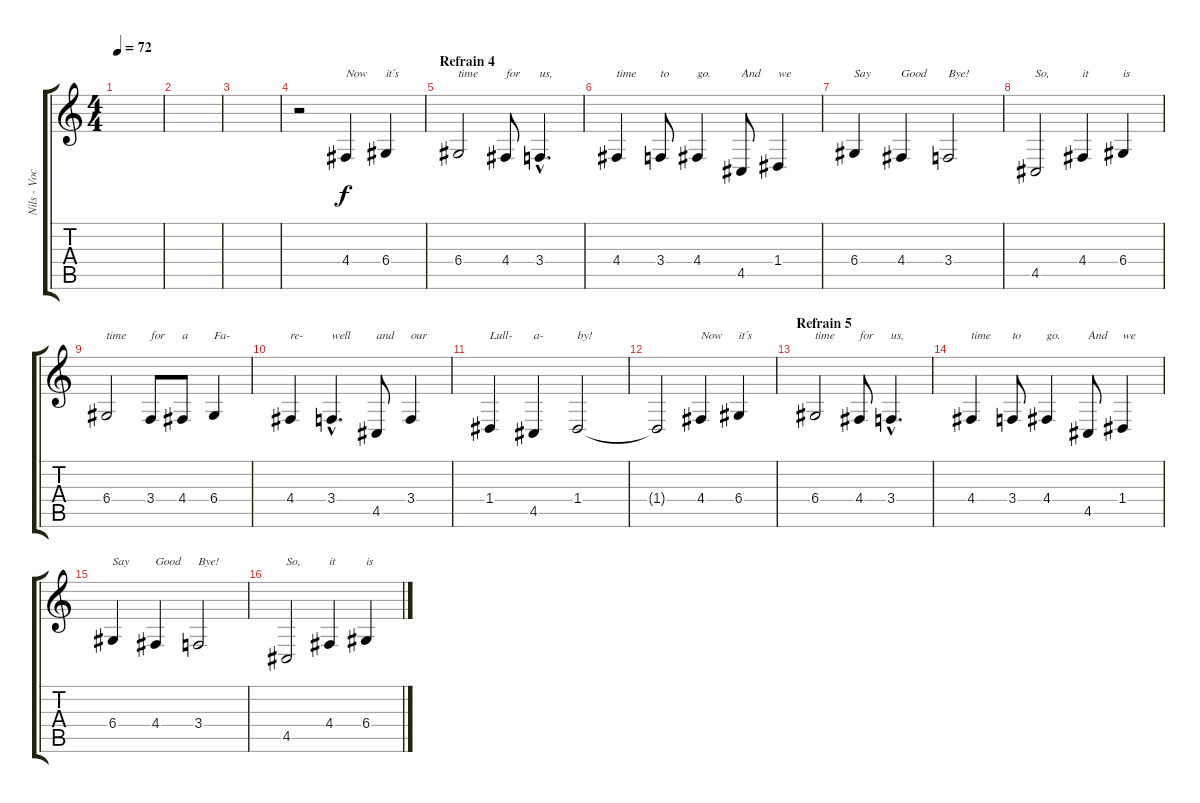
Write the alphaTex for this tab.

\track ("Nils - Vocals" "Nils - Voc") {instrument lead6voice}
\staff {score tabs}
\tuning (E4 B3 G3 D3 A2 E2) {hide}
\ts (4 4)
\tempo 72
\clef g2
\ks c
|
|
|
r.2 4.4.4{txt "Now"} 6.4.4{txt "it´s"} |
\section ("" "Refrain 4")
6.4.2{txt "time"} 4.4.8{txt "for"} 3.4{hac}.4{d txt "us,"} |
4.4.4{txt "time"} 3.4.8{txt "to"} 4.4.4{txt "go."} 4.5.8{txt "And"} 1.4.4{txt "we"} |
6.4.4{txt "Say"} 4.4.4{txt "Good"} 3.4.2{txt "Bye!"} |
4.5.2{txt "So,"} 4.4.4{txt "it"} 6.4.4{txt "is"} |
6.4.2{txt "time"} 3.4.8{txt "for"} 4.4.8{txt "a"} 6.4.4{txt "Fa-"} |
4.4.4{txt "re-"} 3.4{hac}.4{d txt "well"} 4.5.8{txt "and"} 3.4.4{txt "our"} |
1.4.4{txt "Lull-"} 4.5.4{txt "a-"} 1.4.2{txt "by!"} |
1.4{t}.2 4.4.4{txt "Now"} 6.4.4{txt "it´s"} |
\section ("" "Refrain 5")
6.4.2{txt "time"} 4.4.8{txt "for"} 3.4{hac}.4{d txt "us,"} |
4.4.4{txt "time"} 3.4.8{txt "to"} 4.4.4{txt "go."} 4.5.8{txt "And"} 1.4.4{txt "we"} |
6.4.4{txt "Say"} 4.4.4{txt "Good"} 3.4.2{txt "Bye!"} |
4.5.2{txt "So,"} 4.4.4{txt "it"} 6.4.4{txt "is"}
